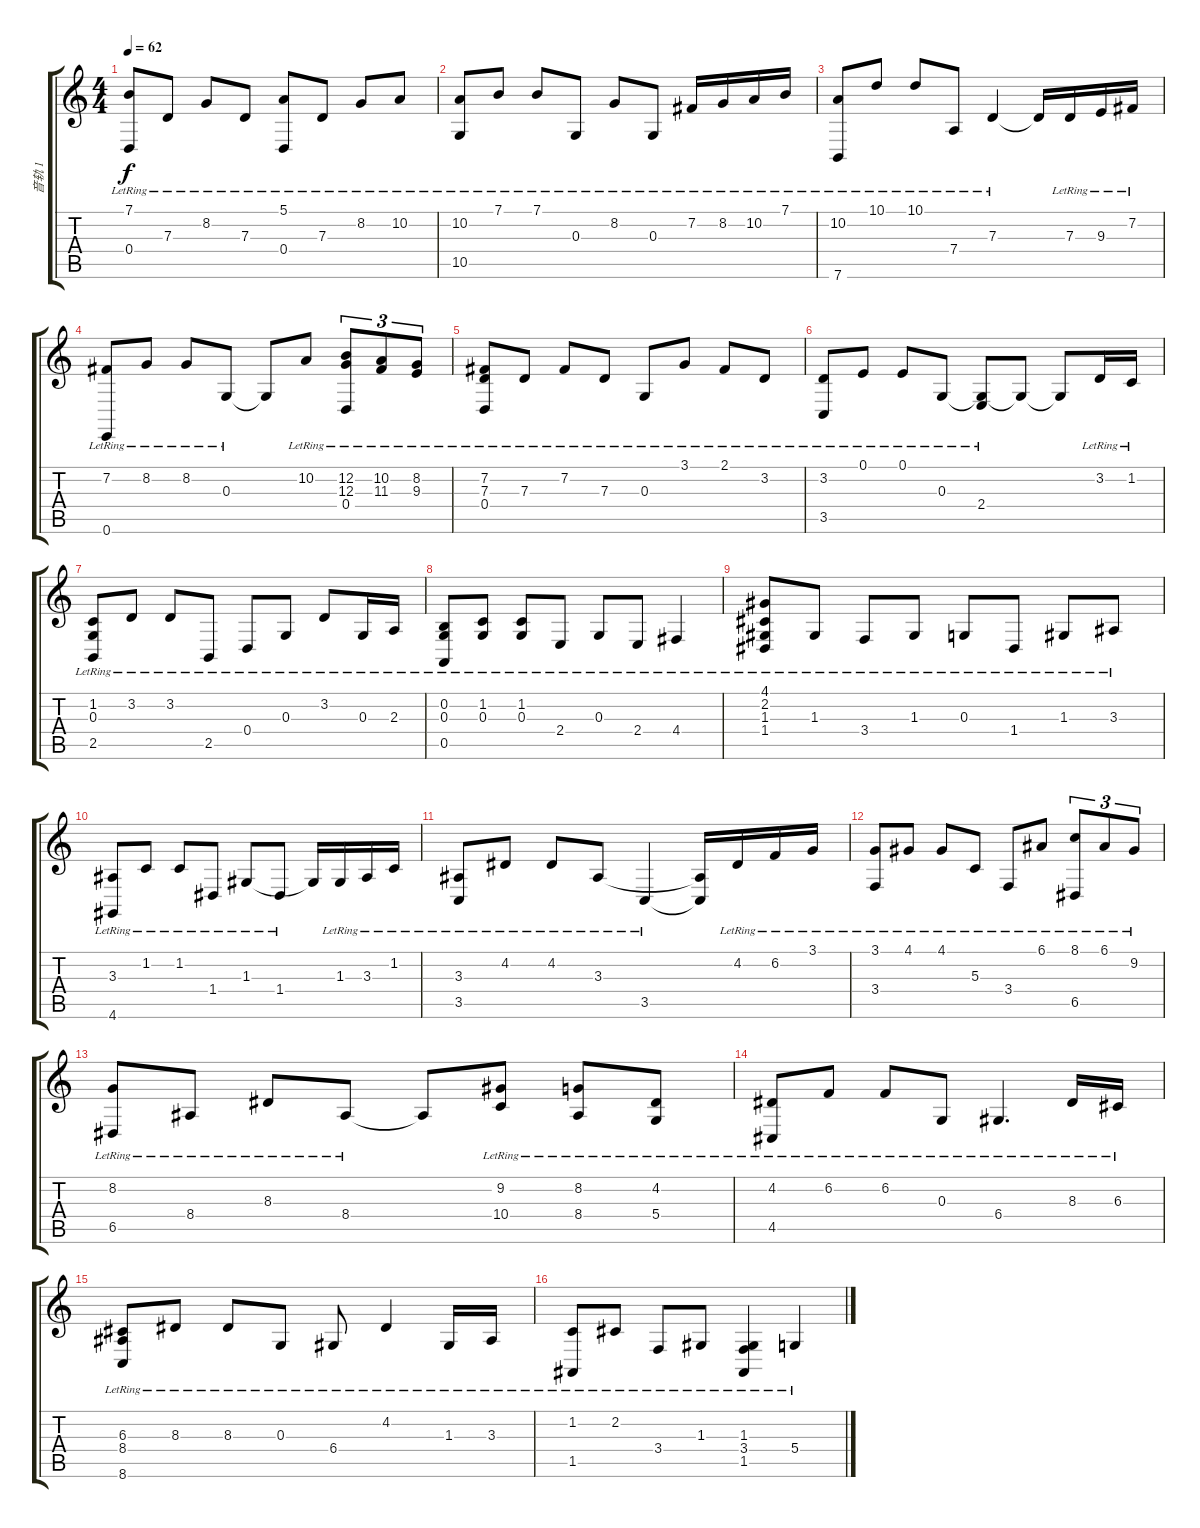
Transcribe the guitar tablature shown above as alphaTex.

\track ("音轨 1" "音轨 1") {instrument brightacousticpiano}
\staff {score tabs}
\tuning (E4 B3 G3 D3 A2 E2) {hide}
\ts (4 4)
\tempo 62
\clef g2
\ks c
(7.1{lr} 0.4{lr}).8{dy f} 7.3{lr}.8 8.2{lr}.8 7.3{lr}.8 (5.1{lr} 0.4{lr}).8 7.3{lr}.8 8.2{lr}.8 10.2{lr}.8 |
(10.2{lr} 10.5{lr}).8 7.1{lr}.8 7.1{lr}.8 0.3{lr}.8 8.2{lr}.8 0.3{lr}.8 7.2{lr}.16 8.2{lr}.16 10.2{lr}.16 7.1{lr}.16 |
(10.2{lr} 7.6{lr}).8 10.1{lr}.8 10.1{lr}.8 7.4{lr}.8 7.3{lr}.4 7.3{t}.16 7.3{lr}.16 9.3{lr}.16 7.2{lr}.16 |
(7.2{lr} 0.6{lr}).8 8.2{lr}.8 8.2{lr}.8 0.3{lr}.8 0.3{t}.8 10.2{lr}.8 (12.2{lr} 12.3{lr} 0.4{lr}).8{tu (3 2)} (10.2{lr} 11.3{lr}).8{tu (3 2)} (8.2{lr} 9.3{lr}).8{tu (3 2)} |
(7.2{lr} 7.3{lr} 0.4{lr}).8 7.3{lr}.8 7.2{lr}.8 7.3{lr}.8 0.3{lr}.8 3.1{lr}.8 2.1{lr}.8 3.2{lr}.8 |
(3.2{lr} 3.5{lr}).8 0.1{lr}.8 0.1{lr}.8 0.3{lr}.8 (0.3{t} 2.4{lr}).8 0.3{t}.8 0.3{t}.8 3.2{lr}.16 1.2{lr}.16 |
(1.2{lr} 0.3{lr} 2.5{lr}).8 3.2{lr}.8 3.2{lr}.8 2.5{lr}.8 0.4{lr}.8 0.3{lr}.8 3.2{lr}.8 0.3{lr}.16 2.3{lr}.16 |
(0.2{lr} 0.3{lr} 0.5{lr}).8 (1.2{lr} 0.3{lr}).8 (1.2{lr} 0.3{lr}).8 2.4{lr}.8 0.3{lr}.8 2.4{lr}.8 4.4{lr}.4 |
(4.1{lr} 2.2{lr} 1.3{lr} 1.4{lr}).8 1.3{lr}.8 3.4{lr}.8 1.3{lr}.8 0.3{lr}.8 1.4{lr}.8 1.3{lr}.8 3.3{lr}.8 |
(3.3{lr} 4.6{lr}).8 1.2{lr}.8 1.2{lr}.8 1.4{lr}.8 1.3{lr}.8 1.4{lr}.8 1.3{t}.16 1.3{lr}.16 3.3{lr}.16 1.2{lr}.16 |
(3.3{lr} 3.5{lr}).8 4.2{lr}.8 4.2{lr}.8 3.3{lr}.8 3.5{lr}.4 (3.3{t} 3.5{t}).16 4.2{lr}.16 6.2{lr}.16 3.1{lr}.16 |
(3.1{lr} 3.4{lr}).8 4.1{lr}.8 4.1{lr}.8 5.3{lr}.8 3.4{lr}.8 6.1{lr}.8 (8.1{lr} 6.5{lr}).8{tu (3 2)} 6.1{lr}.8{tu (3 2)} 9.2{lr}.8{tu (3 2)} |
(8.2{lr} 6.5{lr}).8 8.4{lr}.8 8.3{lr}.8 8.4{lr}.8 8.4{t}.8 (9.2{lr} 10.4{lr}).8 (8.2{lr} 8.4{lr}).8 (4.2{lr} 5.4{lr}).8 |
(4.2{lr} 4.5{lr}).8 6.2{lr}.8 6.2{lr}.8 0.3{lr}.8 6.4{lr}.4{d} 8.3{lr}.16 6.3{lr}.16 |
(6.3{lr} 8.4{lr} 8.6{lr}).8 8.3{lr}.8 8.3{lr}.8 0.3{lr}.8 6.4{lr}.8 4.2{lr}.4 1.3{lr}.16 3.3{lr}.16 |
(1.2{lr} 1.5{lr}).8 2.2{lr}.8 3.4{lr}.8 1.3{lr}.8 (1.3{lr} 3.4{lr} 1.5{lr}).4 5.4{lr}.4
